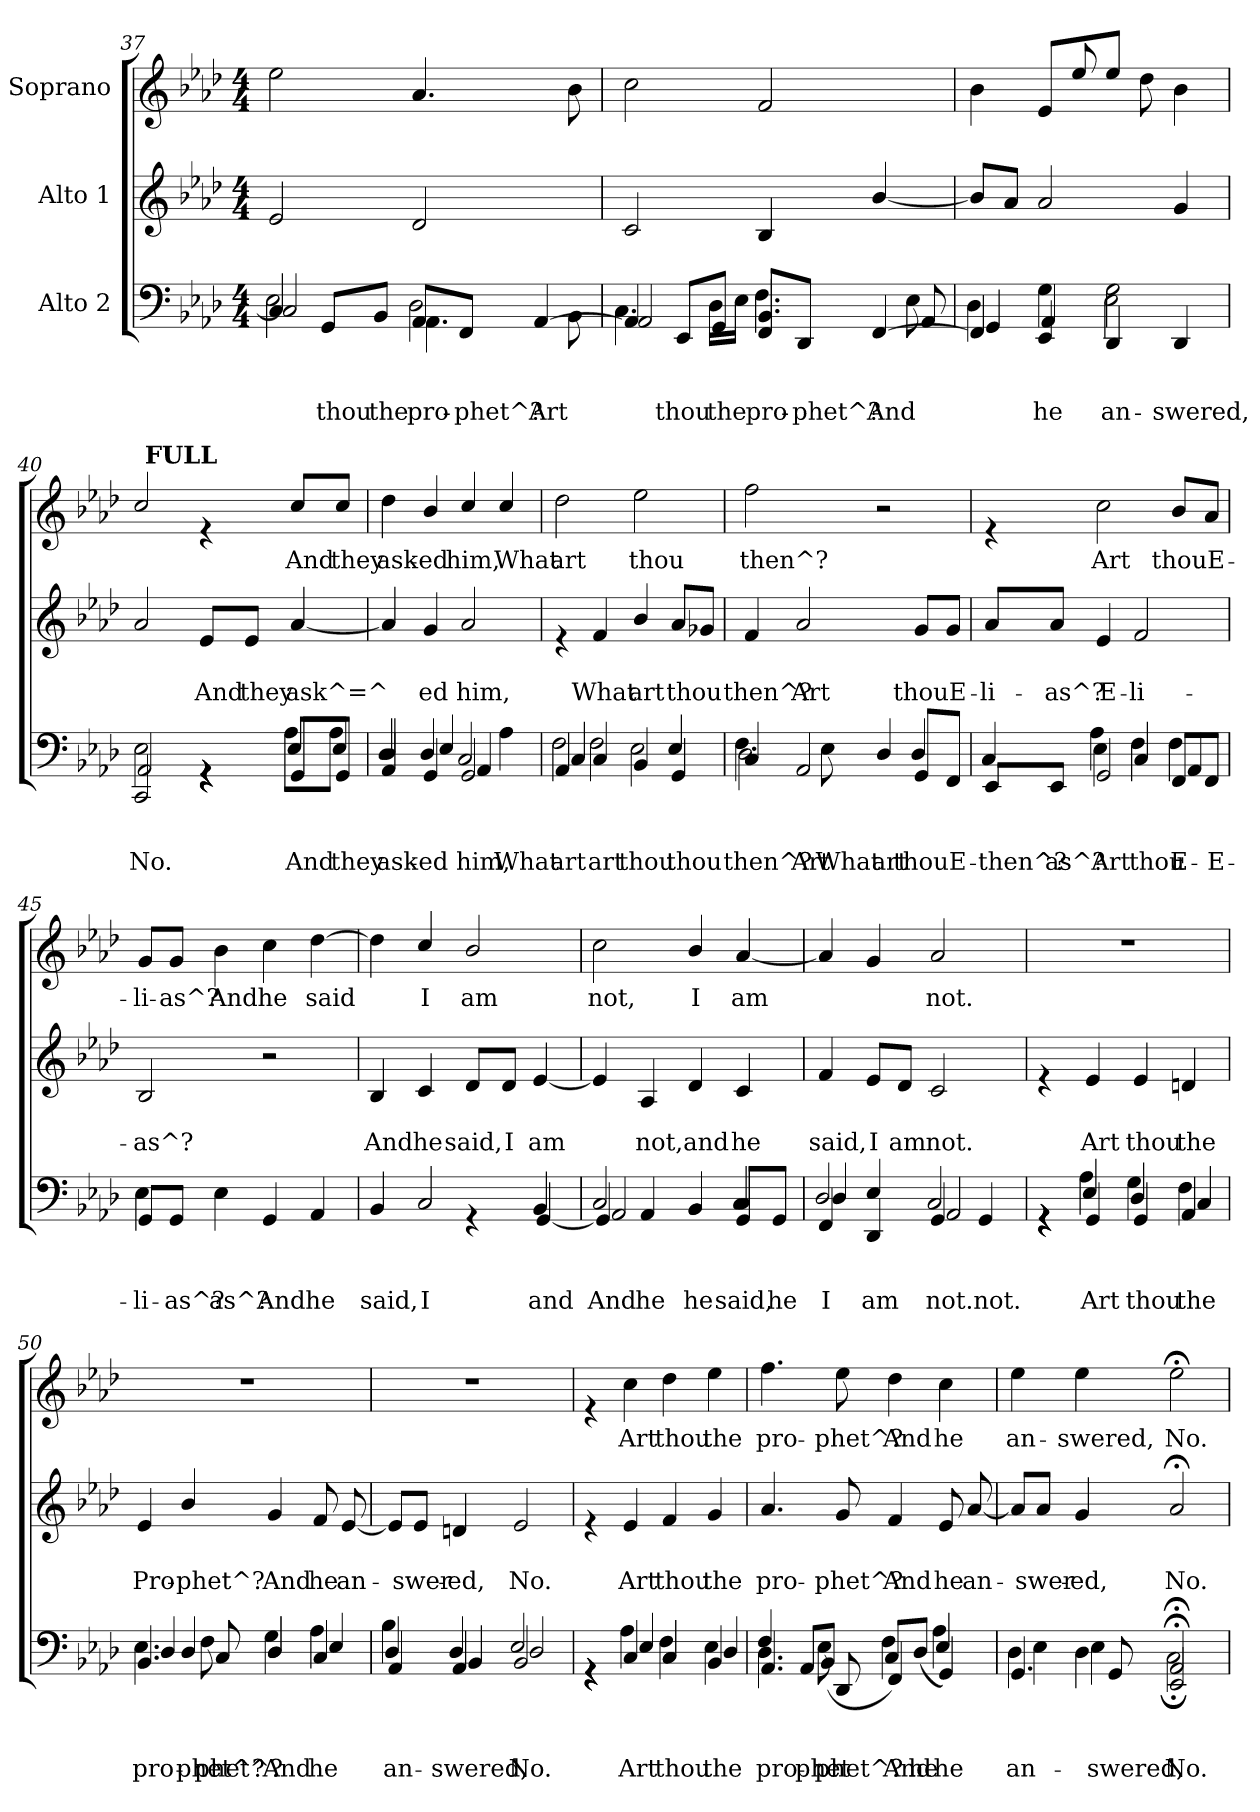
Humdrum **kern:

**kern	**text	**text	**text	**kern	**text	**text	**kern	**text
*part3	*part3	*part3	*part3	*part2	*part2	*part2	*part1	*part1
*staff3	*staff3	*staff3	*staff3	*staff2	*staff2	*staff2	*staff1	*staff1
*I"Alto 2	*	*	*	*I"Alto 1	*	*	*I"Soprano	*
!!LO:LB:g=z
*clefF4	*	*	*	*clefG2	*	*	*clefG2	*
*k[b-e-a-d-]	*	*	*	*k[b-e-a-d-]	*	*	*k[b-e-a-d-]	*
*A-:	*	*	*	*A-:	*	*	*A-:	*
*M4/4	*	*	*	*M4/4	*	*	*M4/4	*
=37	=37	=37	=37	=37	=37	=37	=37	=37
*^	*	*	*	*	*	*	*	*
*	*^	*	*	*	*	*	*	*	*
4C/	2E-\	2C/]	.	.	.	2e-/	.	.	2ee-\	.
!	!	!	!	!	!LO:LY:b	!	!	!	!	!
8GG/L	.	.	.	.	thou	.	.	.	.	.
!	!	!	!	!	!LO:LY:b	!	!	!	!	!
8BB-/J	.	.	.	.	the	.	.	.	.	.
!	!	!	!	!	!LO:LY:b	!	!	!	!	!
8AA-/L	4.AA-\	2D-\	.	.	pro-	2d-/	.	.	4.a-/	.
!	!	!	!	!	!LO:LY:b	!	!	!	!	!
8FF/J	.	.	.	.	-phet^?	.	.	.	.	.
!	!	!	!	!	!LO:LY:b	!	!	!	!	!
[<4AA-/	.	.	.	.	Art	.	.	.	.	.
.	8BB-\	.	.	.	.	.	.	.	8b-\	.
=38	=38	=38	=38	=38	=38	=38	=38	=38	=38	=38
4AA-/]	4.C\	2AA-/	.	.	.	2c/	.	.	2cc\	.
!	!	!	!	!	!LO:LY:b	!	!	!	!	!
8EE-/L	.	.	.	.	thou	.	.	.	.	.
!	!	!	!	!	!LO:LY:b	!	!	!	!	!
8GG/J	16D-\LL	.	.	.	the	.	.	.	.	.
.	16E-\JJ	.	.	.	.	.	.	.	.	.
!	!	!	!	!	!LO:LY:b	!	!	!	!	!
8FF/L	4.F\	4.BB-/	.	.	pro-	4B-/	.	.	2f/	.
!	!	!	!	!	!LO:LY:b	!	!	!	!	!
8DD-/J	.	.	.	.	-phet^?	.	.	.	.	.
!	!	!	!	!	!LO:LY:b	!	!	!	!	!
[<4FF/	.	.	.	.	And	[<4b-/	.	.	.	.
.	8E-\	8AA-/	.	.	.	.	.	.	.	.
=39	=39	=39	=39	=39	=39	=39	=39	=39	=39	=39
*	*	*	*	*	*	*	*	*	*^	*
4FF/]	4D-\	4GG/	.	.	.	8b-/L]	.	.	4b-\	4.ryy	.
.	.	.	.	.	.	8a-/J	.	.	.	.	.
!	!	!	!	!	!LO:LY:b	!	!	!	!	!	!
4EE-/	4G\	4AA-/	.	.	he	2a-/	.	.	8e-/L	.	.
.	.	.	.	.	.	.	.	.	8ryy	8ee-/	.
!	!	!	!	!	!LO:LY:b	!	!	!	!	!	!
4DD-/	2G\	2E-\	.	.	an-	.	.	.	8ee-/J	8ryy	.
.	.	.	.	.	.	.	.	.	4.ryy	8dd-\	.
!	!	!	!	!	!LO:LY:b	!	!	!	!	!	!
4DD-/	.	.	.	.	-swered,	4g/	.	.	.	4b-\	.
!!LO:LB:g=z	!!
=40	=40	=40	=40	=40	=40	=40	=40	=40	=40	=40	=40
!	!	!	!	!	!LO:LY:b	!	!	!	!	!	!
2CC/	2E-\	2AA-/	.	.	No.	2a-/	.	.	2cc/	32ryy	.
!	!	!	!	!	!	!	!	!	!	!LO:TX:a:B:t=FULL	!
.	.	.	.	.	.	.	.	.	.	2ryy	.
!	!	!	!	!	!	!	!	!LO:LY:b	!	!	!
4rGG	4rGG	4rGG	.	.	.	8e-/L	.	And	4re	.	.
.	.	.	.	.	.	.	.	.	.	4...ryy	.
!	!	!	!	!	!	!	!	!LO:LY:b	!	!	!
.	.	.	.	.	.	8e-/J	.	they	.	.	.
!	!	!	!	!	!LO:LY:b	!	!	!	!	!	!
!	!	!	!	!	!LO:LY:b	!	!	!	!	!	!
!	!	!	!	!	!LO:LY:b	!	!	!LO:LY:b	!	!	!LO:LY:b
8GG/L	8E-/L	8A-\L	.	.	And	[<4a-/	.	ask^=^	8cc/L	.	And
!	!	!	!	!	!LO:LY:b	!	!	!	!	!	!
!	!	!	!	!	!LO:LY:b	!	!	!	!	!	!
!	!	!	!	!	!LO:LY:b	!	!	!	!	!	!LO:LY:b
8GG/J	8E-/J	8A-\J	.	.	they	.	.	.	8cc/J	.	they
=41	=41	=41	=41	=41	=41	=41	=41	=41	=41	=41	=41
!	!	!	!	!	!LO:LY:b	!	!	!	!	!	!
!	!	!	!	!	!LO:LY:b	!	!	!	!	!	!
!	!	!	!	!	!LO:LY:b	!	!	!	!	!	!LO:LY:b
*	*	*	*	*	*	*	*	*	*v	*v	*
4AA-/	4D-/	4D-/	.	.	ask-	4a-/]	.	.	4dd-\	ask-
!	!	!	!	!	!LO:LY:b	!	!	!	!	!
!	!	!	!	!	!LO:LY:b	!	!	!	!	!
!	!	!	!	!	!LO:LY:b	!	!	!LO:LY:b	!	!LO:LY:b
4GG/	4D-/	4E-/	.	.	-ed	4g/	.	ed	4b-/	-ed
!	!	!	!	!	!LO:LY:b	!	!	!	!	!
!	!	!	!	!	!LO:LY:b	!	!	!	!	!
!	!	!	!	!	!LO:LY:b	!	!	!LO:LY:b	!	!LO:LY:b
2GG/	2C/	4AA-/	.	.	him,	2a-/	.	him,	4cc/	him,
!	!	!	!	!	!LO:LY:b	!	!	!	!	!LO:LY:b
.	.	4A-\	.	.	What	.	.	.	4cc/	What
=42	=42	=42	=42	=42	=42	=42	=42	=42	=42	=42
!	!	!	!	!	!LO:LY:b	!	!	!	!	!
!	!	!	!	!	!LO:LY:b	!	!	!	!	!
!	!	!	!	!	!LO:LY:b	!	!	!	!	!LO:LY:b
4AA-/	4C/	2F\	.	.	art	4re	.	.	2dd-\	art
!	!	!	!	!	!LO:LY:b	!	!	!	!	!
!	!	!	!	!	!LO:LY:b	!	!	!LO:LY:b	!	!
4C/	2F\	.	.	.	art	4f/	.	What	.	.
!	!	!	!	!	!LO:LY:b	!	!	!	!	!
!	!	!	!	!	!LO:LY:b	!	!	!LO:LY:b	!	!LO:LY:b
4BB-/	.	2E-\	.	.	thou	4b-/	.	art	2ee-\	thou
!	!	!	!	!	!LO:LY:b	!	!	!LO:LY:b	!	!
4GG/	4E-/	.	.	.	thou	8a-/L	.	thou	.	.
.	.	.	.	.	.	8g-X/J	.	.	.	.
!!LO:LB:g=z
=43	=43	=43	=43	=43	=43	=43	=43	=43	=43	=43
!	!	!	!	!	!LO:LY:b	!	!	!	!	!
!	!	!	!	!	!LO:LY:b	!	!	!	!	!
!	!	!	!	!	!LO:LY:b	!	!	!LO:LY:b	!	!LO:LY:b
4C/	4.F\	2D-\	.	.	then^?	4f/	.	then^?	2ff\	then^?
!	!	!	!	!	!LO:LY:b	!	!	!LO:LY:b	!	!
2AA-/	.	.	.	.	Art	2a-/	.	Art	.	.
!	!	!	!	!	!LO:LY:b	!	!	!	!	!
.	8E-\	.	.	.	What	.	.	.	.	.
!	!	!	!	!	!LO:LY:b	!	!	!	!	!
.	4D-/	2ryy	.	.	art	.	.	.	2r	.
!	!	!	!	!	!LO:LY:b	!	!	!	!	!
!	!	!	!	!	!LO:LY:b	!	!	!LO:LY:b	!	!
8GG/L	4D-/	.	.	.	thou	8g/L	.	thou	.	.
!	!	!	!	!	!LO:LY:b	!	!	!LO:LY:b	!	!
8FF/J	.	.	.	.	E-	8g/J	.	E-	.	.
=44	=44	=44	=44	=44	=44	=44	=44	=44	=44	=44
!	!	!	!	!	!LO:LY:b	!	!	!	!	!
!	!	!	!	!	!LO:LY:b	!	!	!LO:LY:b	!	!
8EE-/L	4C/	4ryy	.	.	-then^?	8a-/L	.	-li-	4re	.
!	!	!	!	!	!LO:LY:b	!	!	!LO:LY:b	!	!
8EE-/J	.	.	.	.	-as^?	8a-/J	.	-as^?	.	.
!	!	!	!	!	!LO:LY:b	!	!	!	!	!
!	!	!	!	!	!LO:LY:b	!	!	!	!	!
!	!	!	!	!	!LO:LY:b	!	!	!LO:LY:b	!	!LO:LY:b
2GG/	4E-\	4A-\	.	.	Art	4e-/	.	E-	2cc\	Art
!	!	!	!	!	!LO:LY:b	!	!	!	!	!
!	!	!	!	!	!LO:LY:b	!	!	!LO:LY:b	!	!
.	4C/	4F\	.	.	thou	2f/	.	-li-	.	.
!	!	!	!	!	!LO:LY:b	!	!	!	!	!
!	!	!	!	!	!LO:LY:b	!	!	!	!	!
!	!	!	!	!	!LO:LY:b	!	!	!	!	!LO:LY:b
8FF/L	4AA-/	4F\	.	.	E-	.	.	.	8b-/L	thou
!	!	!	!	!	!LO:LY:b	!	!	!	!	!LO:LY:b
8FF/J	.	.	.	.	E-	.	.	.	8a-/J	E-
*v	*v	*v	*	*	*	*	*	*	*	*
=45	=45	=45	=45	=45	=45	=45	=45	=45
!	!	!	!LO:LY:b	!	!	!	!	!
*^	*	*	*	*	*	*	*	*
!	!	!	!	!LO:LY:b	!	!	!LO:LY:b	!	!LO:LY:b
8GG/L	4E-\	.	.	li-	2B-/	.	-as^?	8g/L	-li-
!	!	!	!	!LO:LY:b	!	!	!	!	!LO:LY:b
8GG/J	.	.	.	-as^?	.	.	.	8g/J	-as^?
!	!	!	!	!LO:LY:b	!	!	!	!	!LO:LY:b
4ryy	4E-\	.	.	-as^?	.	.	.	4b-\	And
!	!	!	!	!LO:LY:b	!	!	!	!	!LO:LY:b
4GG/	2ryy	.	.	And	2r	.	.	4cc\	he
!	!	!	!	!LO:LY:b	!	!	!	!	!LO:LY:b
4AA-/	.	.	.	he	.	.	.	[>4dd-\	said
!!LO:LB:g=z
=46	=46	=46	=46	=46	=46	=46	=46	=46	=46
!	!	!	!	!LO:LY:b	!	!	!LO:LY:b	!	!
4BB-/	2ryy	.	.	said,	4B-/	.	And	4dd-\]	.
!	!	!	!	!LO:LY:b	!	!	!LO:LY:b	!	!LO:LY:b
2C/	.	.	.	I	4c/	.	he	4cc/	I
!	!	!	!	!	!	!	!LO:LY:b	!	!LO:LY:b
.	4rGG	.	.	.	8d-/L	.	said,	2b-/	am
!	!	!	!	!	!	!	!LO:LY:b	!	!
.	.	.	.	.	8d-/J	.	I	.	.
!	!	!	!	!LO:LY:b	!	!	!	!	!
!	!	!	!	!LO:LY:b	!	!	!LO:LY:b	!	!
4BB-/	[<4GG/	.	.	and	[<4e-/	.	am	.	.
=47	=47	=47	=47	=47	=47	=47	=47	=47	=47
!	!	!	!	!LO:LY:b	!	!	!	!	!
*	*^	*	*	*	*	*	*	*	*
!	!	!	!	!	!LO:LY:b	!	!	!	!	!LO:LY:b
2C/	4GG/]	2AA-/	.	.	And	4e-/]	.	.	2cc\	not,
!	!	!	!	!	!LO:LY:b	!	!	!LO:LY:b	!	!
.	4AA-/	.	.	.	he	4A-/	.	not,	.	.
!	!	!	!	!	!LO:LY:b	!	!	!	!	!
!	!	!	!	!	!LO:LY:b	!	!	!LO:LY:b	!	!LO:LY:b
4ryy	4BB-/	4BB-/	.	.	he	4d-/	.	and	4b-/	I
!	!	!	!	!	!LO:LY:b	!	!	!	!	!
!	!	!	!	!	!LO:LY:b	!	!	!	!	!
!	!	!	!	!	!LO:LY:b	!	!	!LO:LY:b	!	!LO:LY:b
8GG/L	4C/	4C/	.	.	said,	4c/	.	he	[<4a-/	am
!	!	!	!	!	!LO:LY:b	!	!	!	!	!
8GG/J	.	.	.	.	he	.	.	.	.	.
=48	=48	=48	=48	=48	=48	=48	=48	=48	=48	=48
!	!	!	!	!	!LO:LY:b	!	!	!	!	!
!	!	!	!	!	!LO:LY:b	!	!	!	!	!
!	!	!	!	!	!LO:LY:b	!	!	!LO:LY:b	!	!
4FF/	2D-/	4D-/	.	.	I	4f/	.	said,	4a-/]	.
!	!	!	!	!	!LO:LY:b	!	!	!	!	!
!	!	!	!	!	!LO:LY:b	!	!	!LO:LY:b	!	!
4DD-/	.	4E-/	.	.	am	8e-/L	.	I	4g/	.
!	!	!	!	!	!	!	!	!LO:LY:b	!	!
.	.	.	.	.	.	8d-/J	.	am	.	.
!	!	!	!	!	!LO:LY:b	!	!	!	!	!
!	!	!	!	!	!LO:LY:b	!	!	!	!	!
!	!	!	!	!	!LO:LY:b	!	!	!LO:LY:b	!	!LO:LY:b
4GG/	2C/	2AA-/	.	.	not.	2c/	.	not.	2a-/	not.
!	!	!	!	!	!LO:LY:b	!	!	!	!	!
4GG/	.	.	.	.	not.	.	.	.	.	.
=49	=49	=49	=49	=49	=49	=49	=49	=49	=49	=49
4rGG	4rGG	4rGG	.	.	.	4re	.	.	1r	.
!	!	!	!	!	!LO:LY:b	!	!	!	!	!
!	!	!	!	!	!LO:LY:b	!	!	!	!	!
!	!	!	!	!	!LO:LY:b	!	!	!LO:LY:b	!	!
4GG/	4E-/	4A-\	.	.	Art	4e-/	.	Art	.	.
!	!	!	!	!	!LO:LY:b	!	!	!	!	!
!	!	!	!	!	!LO:LY:b	!	!	!	!	!
!	!	!	!	!	!LO:LY:b	!	!	!LO:LY:b	!	!
4GG/	4D-/	4G\	.	.	thou	4e-/	.	thou	.	.
!	!	!	!	!	!LO:LY:b	!	!	!	!	!
!	!	!	!	!	!LO:LY:b	!	!	!	!	!
!	!	!	!	!	!LO:LY:b	!	!	!LO:LY:b	!	!
4AA-/	4C/	4F\	.	.	the	4dn/	.	the	.	.
!!LO:PB:g=z
=50	=50	=50	=50	=50	=50	=50	=50	=50	=50	=50
!	!	!	!	!	!LO:LY:b	!	!	!	!	!
!	!	!	!	!	!LO:LY:b	!	!	!	!	!
!	!	!	!	!	!LO:LY:b	!	!	!LO:LY:b	!	!
4.BB-/	4D-/	4.E-\	.	.	pro-	4e-/	.	Pro-	1r	.
!	!	!	!	!	!LO:LY:b	!	!	!LO:LY:b	!	!
.	4D-/	.	.	.	-phet^?	4b-/	.	-phet^?	.	.
!	!	!	!	!	!LO:LY:b	!	!	!	!	!
!	!	!	!	!	!LO:LY:b	!	!	!	!	!
8C/	.	8F\	.	.	-phet^?	.	.	.	.	.
!	!	!	!	!	!LO:LY:b	!	!	!	!	!
!	!	!	!	!	!LO:LY:b	!	!	!	!	!
!	!	!	!	!	!LO:LY:b	!	!	!LO:LY:b	!	!
4D-/	4D-/	4G\	.	.	And	4g/	.	And	.	.
!	!	!	!	!	!LO:LY:b	!	!	!	!	!
!	!	!	!	!	!LO:LY:b	!	!	!	!	!
!	!	!	!	!	!LO:LY:b	!	!	!LO:LY:b	!	!
4C/	4E-/	4A-\	.	.	he	8f/	.	he	.	.
!	!	!	!	!	!	!	!	!LO:LY:b	!	!
.	.	.	.	.	.	[<8e-/	.	an-	.	.
=51	=51	=51	=51	=51	=51	=51	=51	=51	=51	=51
!	!	!	!	!	!LO:LY:b	!	!	!	!	!
!	!	!	!	!	!LO:LY:b	!	!	!	!	!
!	!	!	!	!	!LO:LY:b	!	!	!	!	!
4AA-/	4D-/	4B-\	.	.	an-	8e-/L]	.	.	1r	.
!	!	!	!	!	!	!	!	!LO:LY:b	!	!
.	.	.	.	.	.	8e-/J	.	-swer-	.	.
!	!	!	!	!	!LO:LY:b	!	!	!	!	!
!	!	!	!	!	!LO:LY:b	!	!	!	!	!
!	!	!	!	!	!LO:LY:b	!	!	!LO:LY:b	!	!
4AA-/	4D-/	4BB-/	.	.	-swered,	4dn/	.	-ed,	.	.
!	!	!	!	!	!LO:LY:b	!	!	!	!	!
!	!	!	!	!	!LO:LY:b	!	!	!	!	!
!	!	!	!	!	!LO:LY:b	!	!	!LO:LY:b	!	!
2BB-/	2D-/	2E-/	.	.	No.	2e-/	.	No.	.	.
=52	=52	=52	=52	=52	=52	=52	=52	=52	=52	=52
4rGG	4rGG	4rGG	.	.	.	4re	.	.	4re	.
!	!	!	!	!	!LO:LY:b	!	!	!	!	!
!	!	!	!	!	!LO:LY:b	!	!	!	!	!
!	!	!	!	!	!LO:LY:b	!	!	!LO:LY:b	!	!LO:LY:b
4C/	4E-/	4A-\	.	.	Art	4e-/	.	Art	4cc\	Art
!	!	!	!	!	!LO:LY:b	!	!	!	!	!
!	!	!	!	!	!LO:LY:b	!	!	!	!	!
!	!	!	!	!	!LO:LY:b	!	!	!LO:LY:b	!	!LO:LY:b
4C/	4C/	4F\	.	.	thou	4f/	.	thou	4dd-\	thou
!	!	!	!	!	!LO:LY:b	!	!	!	!	!
!	!	!	!	!	!LO:LY:b	!	!	!	!	!
!	!	!	!	!	!LO:LY:b	!	!	!LO:LY:b	!	!LO:LY:b
4BB-/	4D-/	4E-\	.	.	the	4g/	.	the	4ee-\	the
=53	=53	=53	=53	=53	=53	=53	=53	=53	=53	=53
!	!	!	!	!	!LO:LY:b	!	!	!	!	!
!	!	!	!	!	!LO:LY:b	!	!	!	!	!
!	!	!	!	!	!LO:LY:b	!	!	!LO:LY:b	!	!LO:LY:b
4.AA-/	4F/	4.D-\	.	.	pro-	4.a-/	.	pro-	4.ff\	pro-
!	!	!	!	!	!LO:LY:b	!	!	!	!	!
.	8AA-/L	.	.	.	-phet	.	.	.	.	.
!	!	!	!	!	!LO:LY:b	!	!	!	!	!
!	!	!	!	!	!LO:LY:b	!	!	!	!	!
!	!	!	!	!	!LO:LY:b	!	!	!LO:LY:b	!	!LO:LY:b
8DD-/	(<8BB-/J	8E-\	.	.	-phet^?	8g/	.	-phet^?	8ee-\	-phet^?
!	!	!	!	!	!LO:LY:b	!	!	!	!	!
!	!	!	!	!	!LO:LY:b	!	!	!LO:LY:b	!	!LO:LY:b
4FF/	8C/L)	4F\	.	.	And	4f/	.	And	4dd-\	And
!	!	!	!	!	!LO:LY:b	!	!	!	!	!
.	(<8D-/J	.	.	.	he	.	.	.	.	.
!	!	!	!	!	!LO:LY:b	!	!	!	!	!
!	!	!	!	!	!LO:LY:b	!	!	!LO:LY:b	!	!LO:LY:b
4GG/	4E-/)	4A-\	.	.	he	8e-/	.	he	4cc\	he
!	!	!	!	!	!	!	!	!LO:LY:b	!	!
.	.	.	.	.	.	[<8a-/	.	an-	.	.
!!LO:LB:g=z
=54	=54	=54	=54	=54	=54	=54	=54	=54	=54	=54
!	!	!	!	!	!LO:LY:b	!	!	!	!	!LO:LY:b
4.GG/	4D-\	4E-\	.	.	an-	8a-/L]	.	.	4ee-\	an-
!	!	!	!	!	!	!	!	!LO:LY:b	!	!
.	.	.	.	.	.	8a-/J	.	-swer-	.	.
!	!	!	!	!	!	!	!	!LO:LY:b	!	!LO:LY:b
.	4D-\	4E-\	.	.	.	4g/	.	-ed,	4ee-\	-swered,
!	!	!	!	!	!LO:LY:b	!	!	!	!	!
8GG/	.	.	.	.	-swered,	.	.	.	.	.
!	!	!	!	!	!LO:LY:b	!	!	!LO:LY:b	!	!LO:LY:b
2EE-;</	2C;\	2AA-;/	.	.	No.	2a-;/	.	No.	2ee-;<\	No.
*v	*v	*v	*	*	*	*	*	*	*	*
=	=	=	=	=	=	=	=	=
*-	*-	*-	*-	*-	*-	*-	*-	*-
